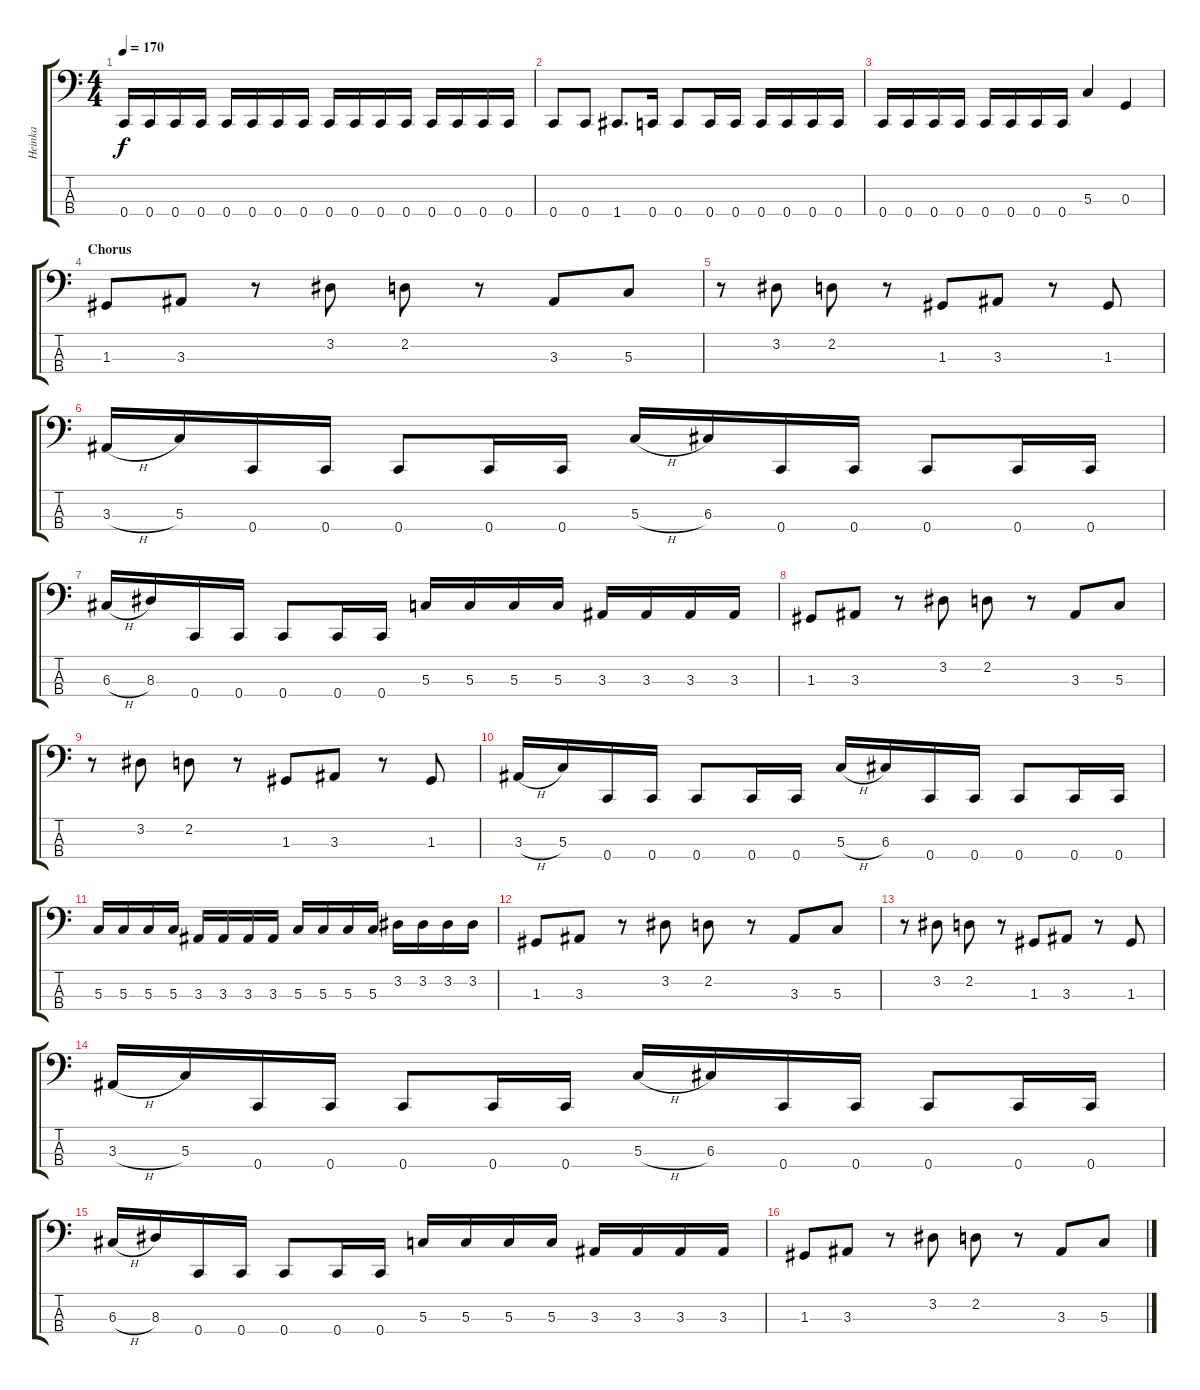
\track ("Heinka" "Heinka") {instrument electricbasspick}
\staff {score tabs}
\tuning (F2 C2 G1 C1) {hide}
\ts (4 4)
\tempo 170
\clef f4
\ks c
0.4.16{dy f} 0.4.16 0.4.16 0.4.16 0.4.16 0.4.16 0.4.16 0.4.16 0.4.16 0.4.16 0.4.16 0.4.16 0.4.16 0.4.16 0.4.16 0.4.16 |
0.4.8 0.4.8 1.4.8{d} 0.4.16 0.4.8 0.4.16 0.4.16 0.4.16 0.4.16 0.4.16 0.4.16 |
0.4.16 0.4.16 0.4.16 0.4.16 0.4.16 0.4.16 0.4.16 0.4.16 5.3.4 0.3.4 |
\section ("" "Chorus")
1.3.8 3.3.8 r.8 3.2.8 2.2.8 r.8 3.3.8 5.3.8 |
r.8 3.2.8 2.2.8 r.8 1.3.8 3.3.8 r.8 1.3.8 |
3.3{h}.16 5.3.16 0.4.16 0.4.16 0.4.8 0.4.16 0.4.16 5.3{h}.16 6.3.16 0.4.16 0.4.16 0.4.8 0.4.16 0.4.16 |
6.3{h}.16 8.3.16 0.4.16 0.4.16 0.4.8 0.4.16 0.4.16 5.3.16 5.3.16 5.3.16 5.3.16 3.3.16 3.3.16 3.3.16 3.3.16 |
1.3.8 3.3.8 r.8 3.2.8 2.2.8 r.8 3.3.8 5.3.8 |
r.8 3.2.8 2.2.8 r.8 1.3.8 3.3.8 r.8 1.3.8 |
3.3{h}.16 5.3.16 0.4.16 0.4.16 0.4.8 0.4.16 0.4.16 5.3{h}.16 6.3.16 0.4.16 0.4.16 0.4.8 0.4.16 0.4.16 |
5.3.16 5.3.16 5.3.16 5.3.16 3.3.16 3.3.16 3.3.16 3.3.16 5.3.16 5.3.16 5.3.16 5.3.16 3.2.16 3.2.16 3.2.16 3.2.16 |
1.3.8 3.3.8 r.8 3.2.8 2.2.8 r.8 3.3.8 5.3.8 |
r.8 3.2.8 2.2.8 r.8 1.3.8 3.3.8 r.8 1.3.8 |
3.3{h}.16 5.3.16 0.4.16 0.4.16 0.4.8 0.4.16 0.4.16 5.3{h}.16 6.3.16 0.4.16 0.4.16 0.4.8 0.4.16 0.4.16 |
6.3{h}.16 8.3.16 0.4.16 0.4.16 0.4.8 0.4.16 0.4.16 5.3.16 5.3.16 5.3.16 5.3.16 3.3.16 3.3.16 3.3.16 3.3.16 |
1.3.8 3.3.8 r.8 3.2.8 2.2.8 r.8 3.3.8 5.3.8
